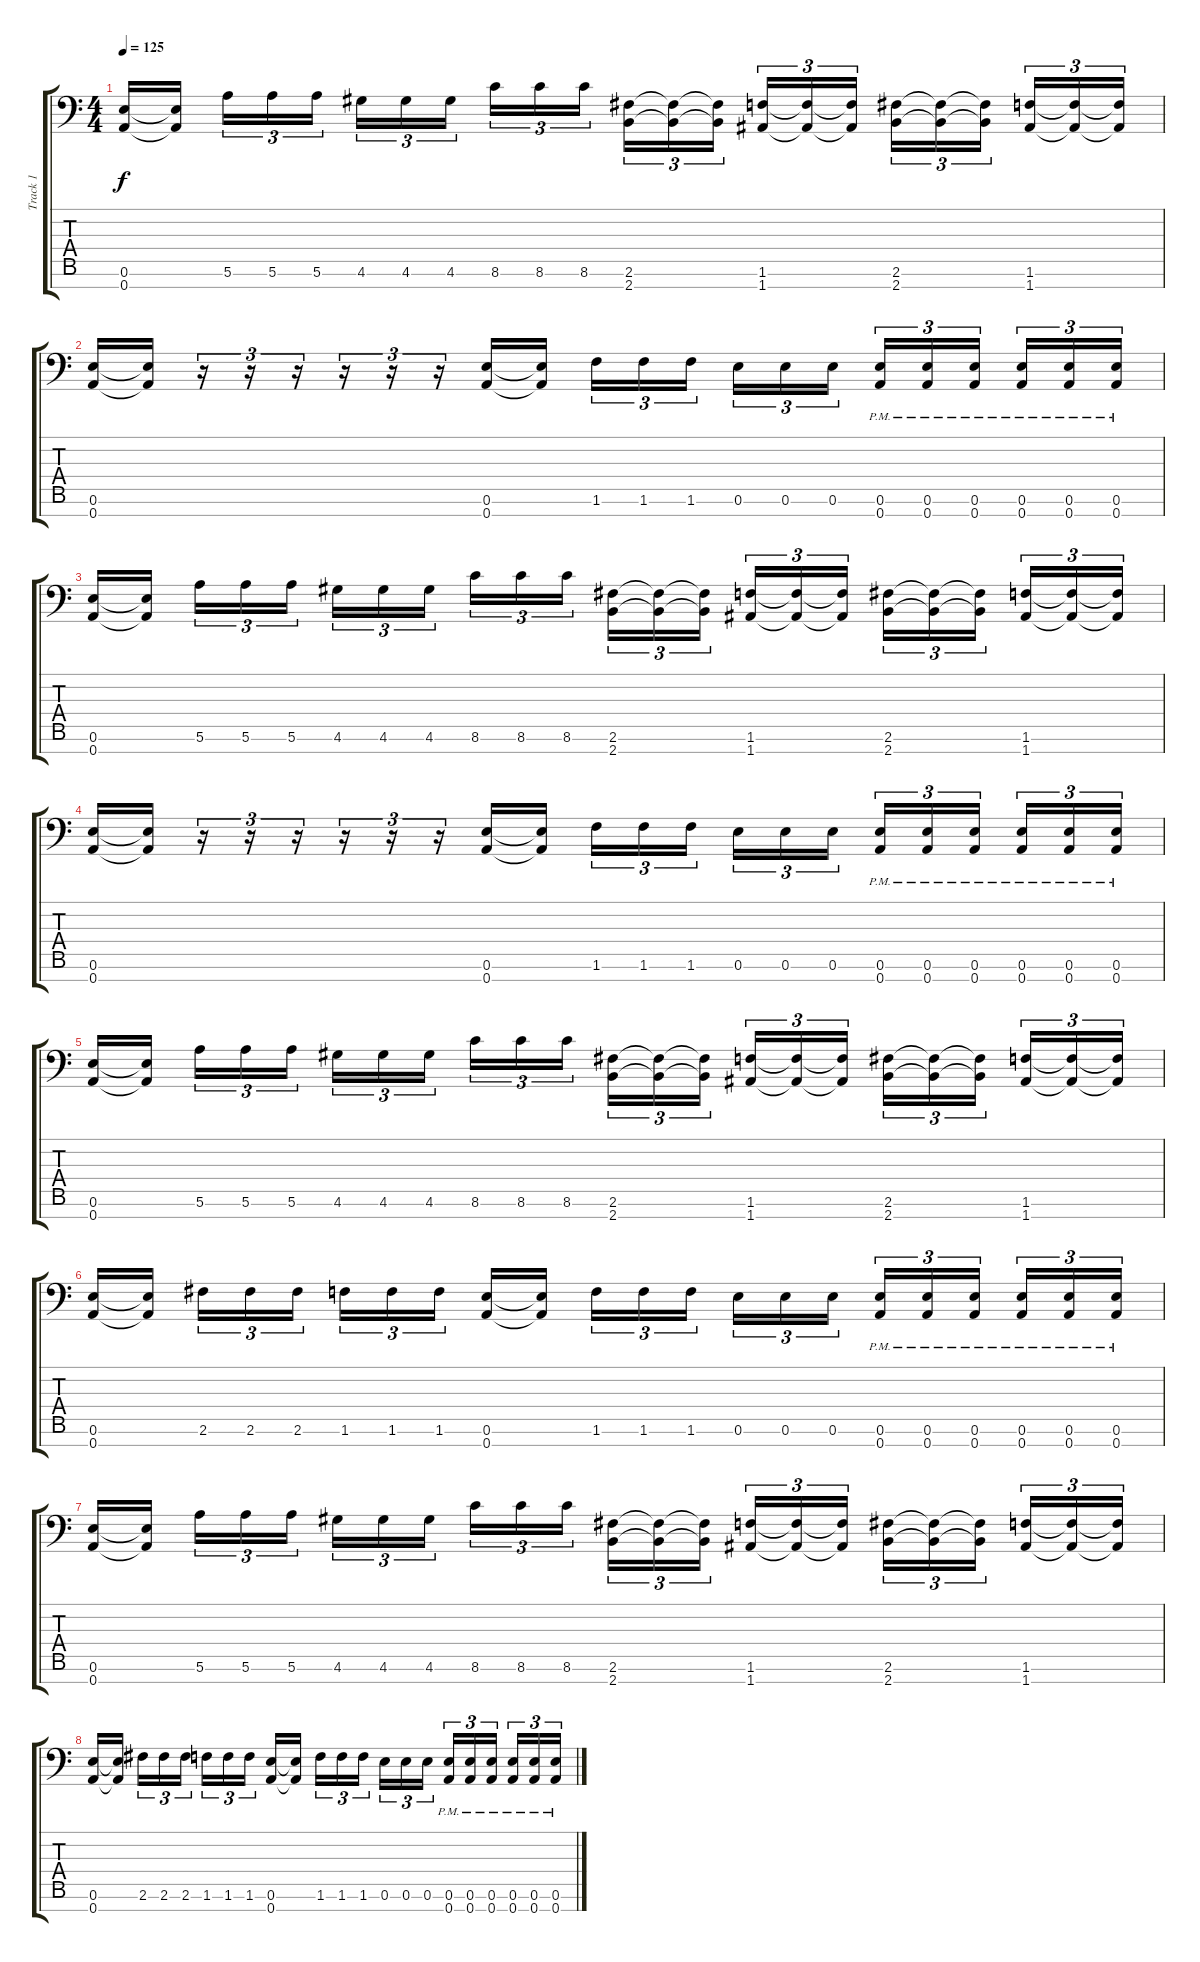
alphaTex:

\track ("Track 1" "Track 1") {instrument distortionguitar}
\staff {score tabs}
\tuning (E4 B3 G3 D3 A2 E2 A1) {hide}
\ts (4 4)
\tempo 125
\clef f4
\ks c
(0.6 0.7).16{dy f} (0.6{t} 0.7{t}).16 5.6.16{tu (3 2)} 5.6.16{tu (3 2)} 5.6.16{tu (3 2)} 4.6.16{tu (3 2)} 4.6.16{tu (3 2)} 4.6.16{tu (3 2)} 8.6.16{tu (3 2)} 8.6.16{tu (3 2)} 8.6.16{tu (3 2)} (2.6 2.7).16{tu (3 2)} (2.6{t} 2.7{t}).16{tu (3 2)} (2.6{t} 2.7{t}).16{tu (3 2)} (1.6 1.7).16{tu (3 2)} (1.6{t} 1.7{t}).16{tu (3 2)} (1.6{t} 1.7{t}).16{tu (3 2)} (2.6 2.7).16{tu (3 2)} (2.6{t} 2.7{t}).16{tu (3 2)} (2.6{t} 2.7{t}).16{tu (3 2)} (1.6 1.7).16{tu (3 2)} (1.6{t} 1.7{t}).16{tu (3 2)} (1.6{t} 1.7{t}).16{tu (3 2)} |
(0.6 0.7).16 (0.6{t} 0.7{t}).16 r.16{tu (3 2)} r.16{tu (3 2)} r.16{tu (3 2)} r.16{tu (3 2)} r.16{tu (3 2)} r.16{tu (3 2)} (0.6 0.7).16 (0.6{t} 0.7{t}).16 1.6.16{tu (3 2)} 1.6.16{tu (3 2)} 1.6.16{tu (3 2)} 0.6.16{tu (3 2)} 0.6.16{tu (3 2)} 0.6.16{tu (3 2)} (0.6{pm} 0.7{pm}).16{tu (3 2)} (0.6{pm} 0.7{pm}).16{tu (3 2)} (0.6{pm} 0.7{pm}).16{tu (3 2)} (0.6{pm} 0.7{pm}).16{tu (3 2)} (0.6{pm} 0.7{pm}).16{tu (3 2)} (0.6{pm} 0.7{pm}).16{tu (3 2)} |
(0.6 0.7).16 (0.6{t} 0.7{t}).16 5.6.16{tu (3 2)} 5.6.16{tu (3 2)} 5.6.16{tu (3 2)} 4.6.16{tu (3 2)} 4.6.16{tu (3 2)} 4.6.16{tu (3 2)} 8.6.16{tu (3 2)} 8.6.16{tu (3 2)} 8.6.16{tu (3 2)} (2.6 2.7).16{tu (3 2)} (2.6{t} 2.7{t}).16{tu (3 2)} (2.6{t} 2.7{t}).16{tu (3 2)} (1.6 1.7).16{tu (3 2)} (1.6{t} 1.7{t}).16{tu (3 2)} (1.6{t} 1.7{t}).16{tu (3 2)} (2.6 2.7).16{tu (3 2)} (2.6{t} 2.7{t}).16{tu (3 2)} (2.6{t} 2.7{t}).16{tu (3 2)} (1.6 1.7).16{tu (3 2)} (1.6{t} 1.7{t}).16{tu (3 2)} (1.6{t} 1.7{t}).16{tu (3 2)} |
(0.6 0.7).16 (0.6{t} 0.7{t}).16 r.16{tu (3 2)} r.16{tu (3 2)} r.16{tu (3 2)} r.16{tu (3 2)} r.16{tu (3 2)} r.16{tu (3 2)} (0.6 0.7).16 (0.6{t} 0.7{t}).16 1.6.16{tu (3 2)} 1.6.16{tu (3 2)} 1.6.16{tu (3 2)} 0.6.16{tu (3 2)} 0.6.16{tu (3 2)} 0.6.16{tu (3 2)} (0.6{pm} 0.7{pm}).16{tu (3 2)} (0.6{pm} 0.7{pm}).16{tu (3 2)} (0.6{pm} 0.7{pm}).16{tu (3 2)} (0.6{pm} 0.7{pm}).16{tu (3 2)} (0.6{pm} 0.7{pm}).16{tu (3 2)} (0.6{pm} 0.7{pm}).16{tu (3 2)} |
(0.6 0.7).16 (0.6{t} 0.7{t}).16 5.6.16{tu (3 2)} 5.6.16{tu (3 2)} 5.6.16{tu (3 2)} 4.6.16{tu (3 2)} 4.6.16{tu (3 2)} 4.6.16{tu (3 2)} 8.6.16{tu (3 2)} 8.6.16{tu (3 2)} 8.6.16{tu (3 2)} (2.6 2.7).16{tu (3 2)} (2.6{t} 2.7{t}).16{tu (3 2)} (2.6{t} 2.7{t}).16{tu (3 2)} (1.6 1.7).16{tu (3 2)} (1.6{t} 1.7{t}).16{tu (3 2)} (1.6{t} 1.7{t}).16{tu (3 2)} (2.6 2.7).16{tu (3 2)} (2.6{t} 2.7{t}).16{tu (3 2)} (2.6{t} 2.7{t}).16{tu (3 2)} (1.6 1.7).16{tu (3 2)} (1.6{t} 1.7{t}).16{tu (3 2)} (1.6{t} 1.7{t}).16{tu (3 2)} |
(0.6 0.7).16 (0.6{t} 0.7{t}).16 2.6.16{tu (3 2)} 2.6.16{tu (3 2)} 2.6.16{tu (3 2)} 1.6.16{tu (3 2)} 1.6.16{tu (3 2)} 1.6.16{tu (3 2)} (0.6 0.7).16 (0.6{t} 0.7{t}).16 1.6.16{tu (3 2)} 1.6.16{tu (3 2)} 1.6.16{tu (3 2)} 0.6.16{tu (3 2)} 0.6.16{tu (3 2)} 0.6.16{tu (3 2)} (0.6{pm} 0.7{pm}).16{tu (3 2)} (0.6{pm} 0.7{pm}).16{tu (3 2)} (0.6{pm} 0.7{pm}).16{tu (3 2)} (0.6{pm} 0.7{pm}).16{tu (3 2)} (0.6{pm} 0.7{pm}).16{tu (3 2)} (0.6{pm} 0.7{pm}).16{tu (3 2)} |
(0.6 0.7).16 (0.6{t} 0.7{t}).16 5.6.16{tu (3 2)} 5.6.16{tu (3 2)} 5.6.16{tu (3 2)} 4.6.16{tu (3 2)} 4.6.16{tu (3 2)} 4.6.16{tu (3 2)} 8.6.16{tu (3 2)} 8.6.16{tu (3 2)} 8.6.16{tu (3 2)} (2.6 2.7).16{tu (3 2)} (2.6{t} 2.7{t}).16{tu (3 2)} (2.6{t} 2.7{t}).16{tu (3 2)} (1.6 1.7).16{tu (3 2)} (1.6{t} 1.7{t}).16{tu (3 2)} (1.6{t} 1.7{t}).16{tu (3 2)} (2.6 2.7).16{tu (3 2)} (2.6{t} 2.7{t}).16{tu (3 2)} (2.6{t} 2.7{t}).16{tu (3 2)} (1.6 1.7).16{tu (3 2)} (1.6{t} 1.7{t}).16{tu (3 2)} (1.6{t} 1.7{t}).16{tu (3 2)} |
(0.6 0.7).16 (0.6{t} 0.7{t}).16 2.6.16{tu (3 2)} 2.6.16{tu (3 2)} 2.6.16{tu (3 2)} 1.6.16{tu (3 2)} 1.6.16{tu (3 2)} 1.6.16{tu (3 2)} (0.6 0.7).16 (0.6{t} 0.7{t}).16 1.6.16{tu (3 2)} 1.6.16{tu (3 2)} 1.6.16{tu (3 2)} 0.6.16{tu (3 2)} 0.6.16{tu (3 2)} 0.6.16{tu (3 2)} (0.6{pm} 0.7{pm}).16{tu (3 2)} (0.6{pm} 0.7{pm}).16{tu (3 2)} (0.6{pm} 0.7{pm}).16{tu (3 2)} (0.6{pm} 0.7{pm}).16{tu (3 2)} (0.6{pm} 0.7{pm}).16{tu (3 2)} (0.6{pm} 0.7{pm}).16{tu (3 2)}
